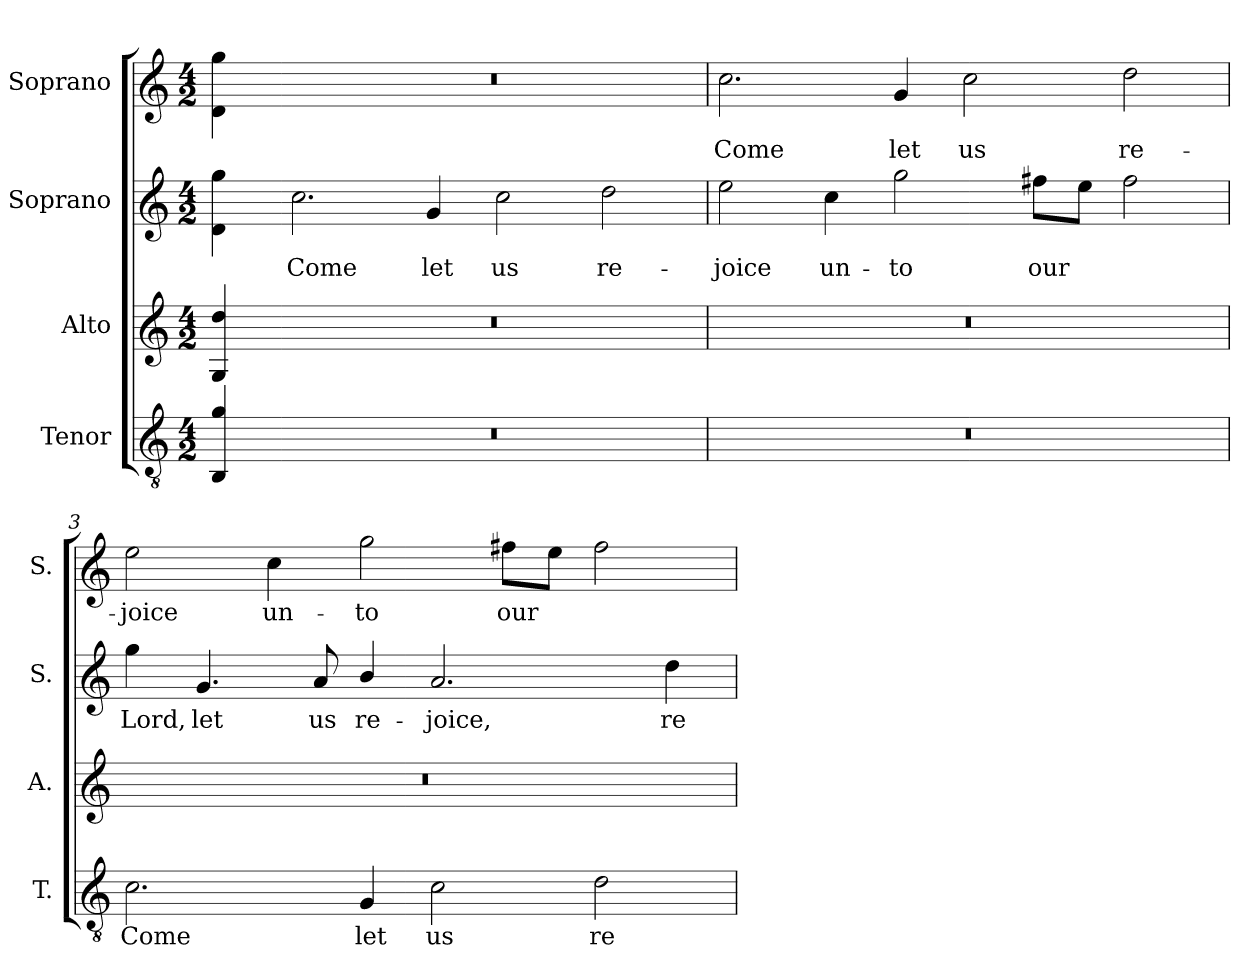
**kern	**text	**kern	**kern	**text	**kern	**text
*part4	*part4	*part3	*part2	*part2	*part1	*part1
*staff4	*staff4	*staff3	*staff2	*staff2	*staff1	*staff1
*I"Tenor	*	*I"Alto	*I"Soprano	*	*I"Soprano	*
*I'T.	*	*I'A.	*I'S.	*	*I'S.	*
!!LO:PB:g=z
*clefGv2	*	*clefG2	*clefG2	*	*clefG2	*
*ITrd7c12	*	*	*	*	*	*
*k[]	*	*k[]	*k[]	*	*k[]	*
*C:	*	*C:	*C:	*	*C:	*
*M4/2	*	*M4/2	*M4/2	*	*M4/2	*
=	=	=	=	=	=	=
4BBBi/ 4Gi	.	4Gi/ 4ddi	4di\ 4ggi	.	4di\ 4ggi	.
=1-	=1-	=1-	=1-	=1-	=1-	=1-
!LO:N:vis=1	!	!LO:N:vis=1	!	!	!	!
!	!	!	!	!LO:LY:b:color=#000000	!LO:N:vis=1	!
0r	.	0r	2.cci\	Come	0r	.
!	!	!	!	!LO:LY:b:color=#000000	!	!
.	.	.	4gi/	let	.	.
!	!	!	!	!LO:LY:b:color=#000000	!	!
.	.	.	2cci\	us	.	.
!	!	!	!	!LO:LY:b:color=#000000	!	!
.	.	.	2ddi\	re-	.	.
=2	=2	=2	=2	=2	=2	=2
!LO:N:vis=1	!	!LO:N:vis=1	!	!	!	!
!	!	!	!	!LO:LY:b:color=#000000	!	!
!	!	!	!	!	!	!LO:LY:b:color=#000000
0r	.	0r	2eei\	-joice	2.cci\	Come
!	!	!	!	!LO:LY:b:color=#000000	!	!
.	.	.	4cci\	un-	.	.
!	!	!	!	!LO:LY:b:color=#000000	!	!
!	!	!	!	!	!	!LO:LY:b:color=#000000
.	.	.	2ggi\	-to	4gi/	let
!	!	!	!	!	!	!LO:LY:b:color=#000000
.	.	.	.	.	2cci\	us
!	!	!	!	!LO:LY:b:color=#000000	!	!
.	.	.	8ff#Xi\L	our	.	.
.	.	.	8eei\J	.	.	.
!	!	!	!	!	!	!LO:LY:b:color=#000000
.	.	.	2ff#i\	.	2ddi\	re-
=3	=3	=3	=3	=3	=3	=3
!	!LO:LY:b:color=#000000	!LO:N:vis=1	!	!	!	!
!	!	!	!	!LO:LY:b:color=#000000	!	!
!	!	!	!	!	!	!LO:LY:b:color=#000000
2.Ci\	Come	0r	4ggi\	Lord,	2eei\	-joice
!	!	!	!	!LO:LY:b:color=#000000	!	!
.	.	.	4.gi/	let	.	.
!	!	!	!	!	!	!LO:LY:b:color=#000000
.	.	.	.	.	4cci\	un-
!	!	!	!	!LO:LY:b:color=#000000	!	!
.	.	.	8ai/	us	.	.
!	!LO:LY:b:color=#000000	!	!	!	!	!
!	!	!	!	!LO:LY:b:color=#000000	!	!
!	!	!	!	!	!	!LO:LY:b:color=#000000
4GGi/	let	.	4bi/	re-	2ggi\	-to
!	!LO:LY:b:color=#000000	!	!	!	!	!
!	!	!	!	!LO:LY:b:color=#000000	!	!
2Ci\	us	.	2.ai/	-joice,	.	.
!	!	!	!	!	!	!LO:LY:b:color=#000000
.	.	.	.	.	8ff#Xi\L	our
.	.	.	.	.	8eei\J	.
!	!LO:LY:b:color=#000000	!	!	!	!	!
2Di\	re-	.	.	.	2ff#i\	.
!	!	!	!	!LO:LY:b:color=#000000	!	!
.	.	.	4ddi\	re-	.	.
=	=	=	=	=	=	=
*-	*-	*-	*-	*-	*-	*-
